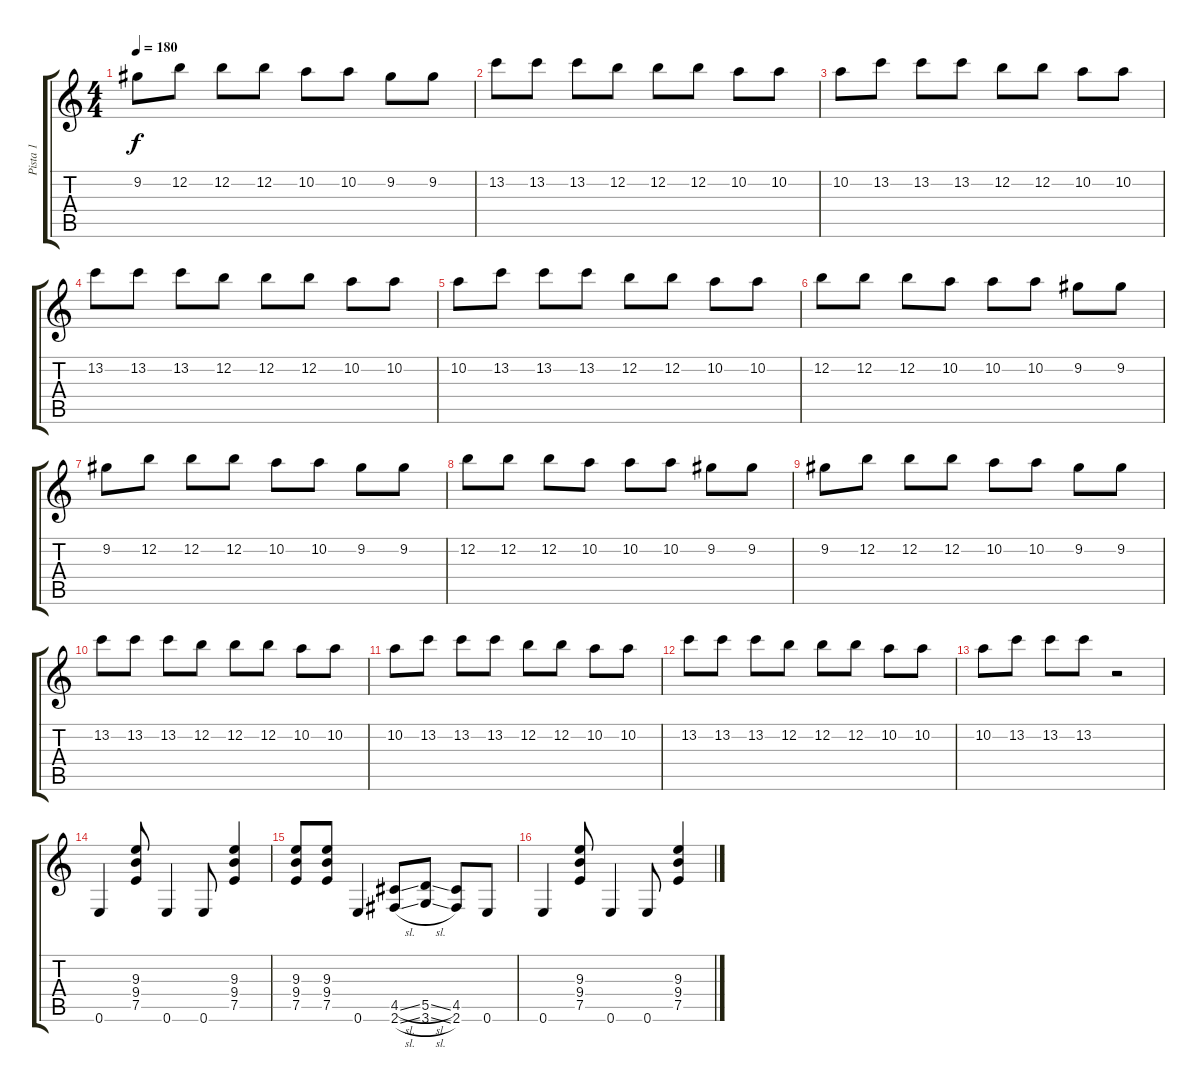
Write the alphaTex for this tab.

\track ("Pista 1" "Pista 1") {instrument distortionguitar}
\staff {score tabs}
\tuning (E4 B3 G3 D3 A2 E2) {hide}
\ts (4 4)
\tempo 180
\clef g2
\ks c
9.2.8{dy f} 12.2.8 12.2.8 12.2.8 10.2.8 10.2.8 9.2.8 9.2.8 |
13.2.8 13.2.8 13.2.8 12.2.8 12.2.8 12.2.8 10.2.8 10.2.8 |
10.2.8 13.2.8 13.2.8 13.2.8 12.2.8 12.2.8 10.2.8 10.2.8 |
13.2.8 13.2.8 13.2.8 12.2.8 12.2.8 12.2.8 10.2.8 10.2.8 |
10.2.8 13.2.8 13.2.8 13.2.8 12.2.8 12.2.8 10.2.8 10.2.8 |
12.2.8 12.2.8 12.2.8 10.2.8 10.2.8 10.2.8 9.2.8 9.2.8 |
9.2.8 12.2.8 12.2.8 12.2.8 10.2.8 10.2.8 9.2.8 9.2.8 |
12.2.8 12.2.8 12.2.8 10.2.8 10.2.8 10.2.8 9.2.8 9.2.8 |
9.2.8 12.2.8 12.2.8 12.2.8 10.2.8 10.2.8 9.2.8 9.2.8 |
13.2.8 13.2.8 13.2.8 12.2.8 12.2.8 12.2.8 10.2.8 10.2.8 |
10.2.8 13.2.8 13.2.8 13.2.8 12.2.8 12.2.8 10.2.8 10.2.8 |
13.2.8 13.2.8 13.2.8 12.2.8 12.2.8 12.2.8 10.2.8 10.2.8 |
10.2.8 13.2.8 13.2.8 13.2.8 r.2 |
0.6.4 (9.3 9.4 7.5).8 0.6.4 0.6.8 (9.3 9.4 7.5).4 |
(9.3 9.4 7.5).8 (9.3 9.4 7.5).8 0.6.4 (4.5{sl} 2.6{sl}).8 (5.5{sl} 3.6{sl}).8 (4.5 2.6).8 0.6.8 |
0.6.4 (9.3 9.4 7.5).8 0.6.4 0.6.8 (9.3 9.4 7.5).4
